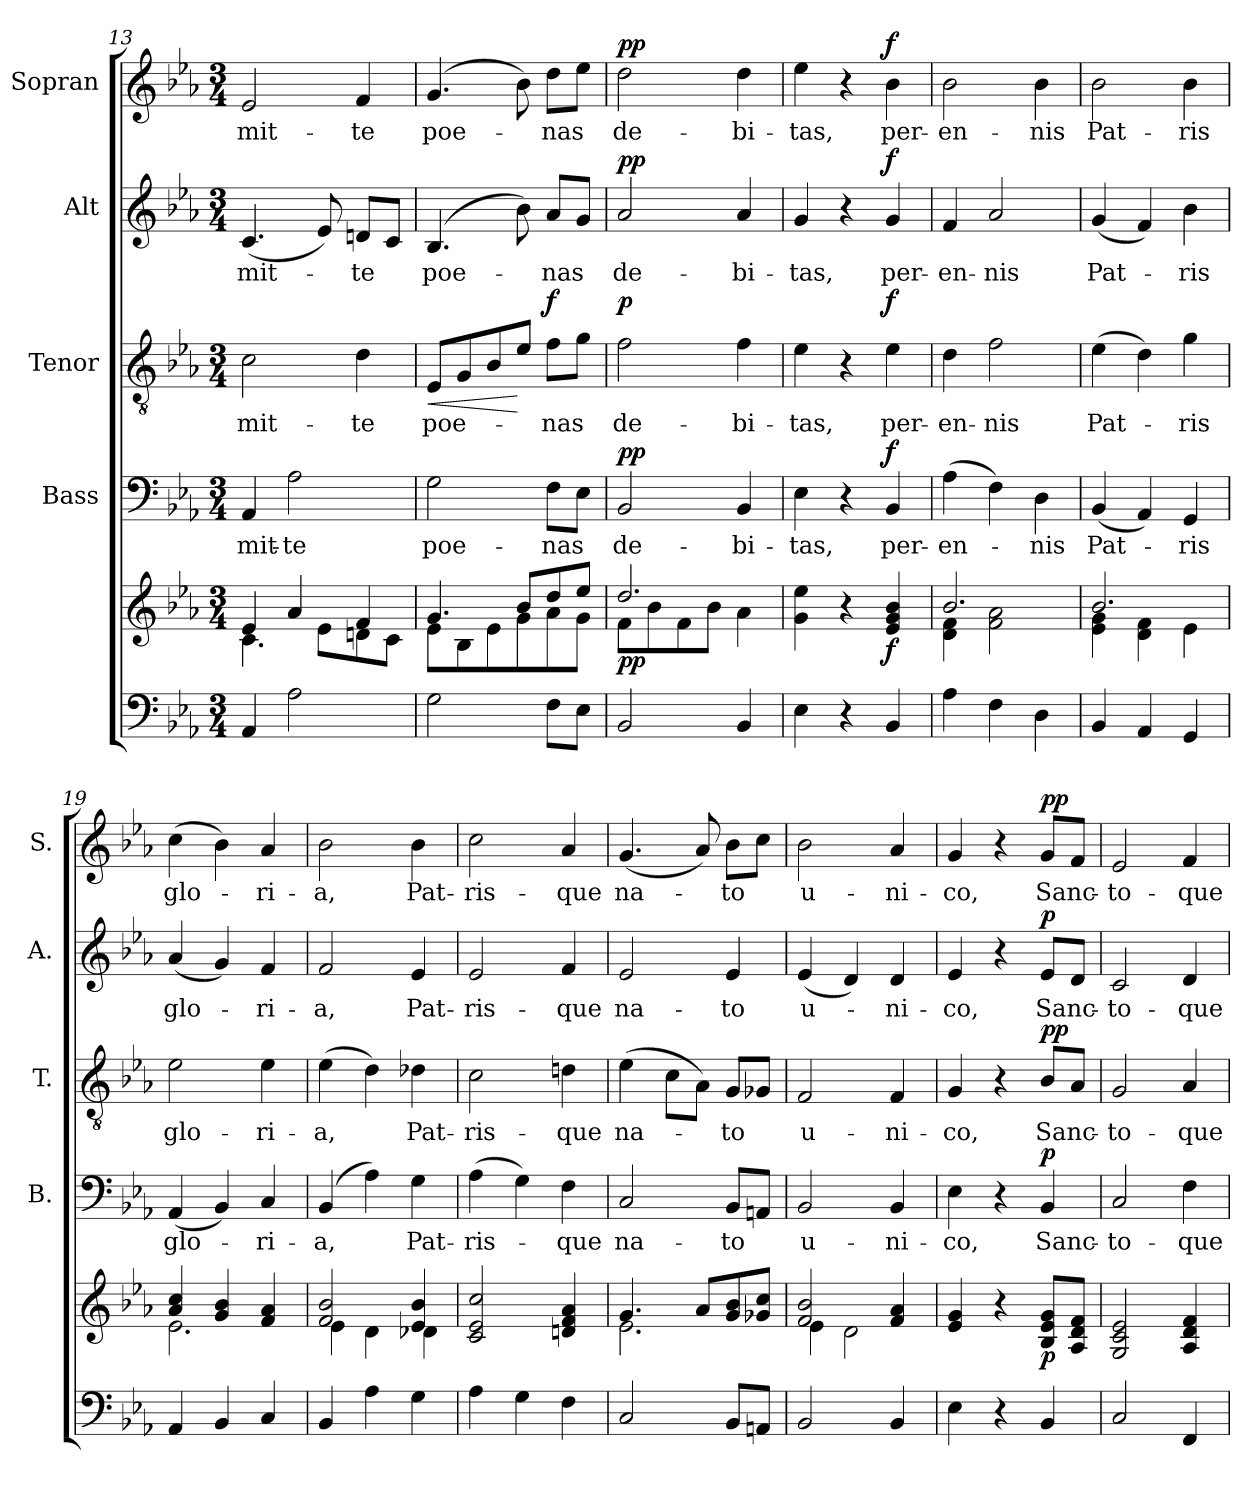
**kern	**kern	**dynam	**kern	**text	**dynam	**kern	**text	**dynam	**kern	**text	**dynam	**kern	**text	**dynam
*part5	*part5	*part5	*part4	*part4	*part4	*part3	*part3	*part3	*part2	*part2	*part2	*part1	*part1	*part1
*staff6	*staff5	*staff5/6	*staff4	*staff4	*staff4	*staff3	*staff3	*staff3	*staff2	*staff2	*staff2	*staff1	*staff1	*staff1
*	*	*	*I"Bass	*	*	*I"Tenor	*	*	*I"Alt	*	*	*I"Sopran	*	*
*	*	*	*I'B.	*	*	*I'T.	*	*	*I'A.	*	*	*I'S.	*	*
*clefF4	*clefG2	*	*clefF4	*	*	*clefGv2	*	*	*clefG2	*	*	*clefG2	*	*
*k[b-e-a-]	*k[b-e-a-]	*	*k[b-e-a-]	*	*	*k[b-e-a-]	*	*	*k[b-e-a-]	*	*	*k[b-e-a-]	*	*
*E-:	*E-:	*	*E-:	*	*	*E-:	*	*	*E-:	*	*	*E-:	*	*
*M3/4	*M3/4	*	*M3/4	*	*	*M3/4	*	*	*M3/4	*	*	*M3/4	*	*
=13	=13	=13	=13	=13	=13	=13	=13	=13	=13	=13	=13	=13	=13	=13
*	*^	*	*	*	*	*	*	*	*	*	*	*	*	*
!	!	!	!	!	!LO:LY:b	!	!	!LO:LY:b	!	!	!LO:LY:b	!	!	!LO:LY:b	!
4AA-/	4e-/	4.c\	.	4AA-/	-mit-	.	2c\	-mit-	.	(<4.c/	-mit-	.	2e-/	-mit-	.
!	!	!	!	!	!LO:LY:b	!	!	!	!	!	!	!	!	!	!
2A-\	4a-/	.	.	2A-\	-te	.	.	.	.	.	.	.	.	.	.
.	.	8e-\L	.	.	.	.	.	.	.	8e-/)	.	.	.	.	.
!	!	!	!	!	!	!	!	!LO:LY:b	!	!	!LO:LY:b	!	!	!LO:LY:b	!
.	4f/	8dn\	.	.	.	.	4d\	-te	.	8dn/L	-te	.	4f/	-te	.
.	.	8c\J	.	.	.	.	.	.	.	8c/J	.	.	.	.	.
=14	=14	=14	=14	=14	=14	=14	=14	=14	=14	=14	=14	=14	=14	=14	=14
!	!	!	!	!	!LO:LY:b	!	!	!LO:LY:b	!LO:HP:b	!	!LO:LY:b	!	!	!LO:LY:b	!
2G\	4.g/	8e-\L	.	2G\	poe-	.	8E-/L	poe-	<	(4.B-/	poe-	.	(4.g/	poe-	.
.	.	8B-\	.	.	.	.	8G/	.	.	.	.	.	.	.	.
.	.	8e-\	.	.	.	.	8B-/	.	.	.	.	.	.	.	.
.	8b-/L	8g\	.	.	.	.	8e-/J	.	[	8b-\)	.	.	8b-\)	.	.
!	!	!	!	!	!LO:LY:b	!	!	!LO:LY:b	!LO:DY:a	!	!LO:LY:b	!	!	!LO:LY:b	!
8F\L	8dd/	8a-\	.	8F\L	-nas	.	8f\L	-nas	f	8a-/L	-nas	.	8dd\L	-nas	.
8E-\J	8ee-/J	8g\J	.	8E-\J	.	.	8g\J	.	.	8g/J	.	.	8ee-\J	.	.
=15	=15	=15	=15	=15	=15	=15	=15	=15	=15	=15	=15	=15	=15	=15	=15
!	!	!	!LO:DY:b	!	!LO:LY:b	!LO:DY:a	!	!LO:LY:b	!LO:DY:a	!	!LO:LY:b	!LO:DY:a	!	!LO:LY:b	!LO:DY:a
2BB-/	2.dd/	8f\L	pp	2BB-/	de-	pp	2f\	de-	p	2a-/	de-	pp	2dd\	de-	pp
.	.	8b-\	.	.	.	.	.	.	.	.	.	.	.	.	.
.	.	8f\	.	.	.	.	.	.	.	.	.	.	.	.	.
.	.	8b-\J	.	.	.	.	.	.	.	.	.	.	.	.	.
!	!	!	!	!	!LO:LY:b	!	!	!LO:LY:b	!	!	!LO:LY:b	!	!	!LO:LY:b	!
4BB-/	.	4a-\	.	4BB-/	-bi-	.	4f\	-bi-	.	4a-/	-bi-	.	4dd\	-bi-	.
=16	=16	=16	=16	=16	=16	=16	=16	=16	=16	=16	=16	=16	=16	=16	=16
!	!	!	!	!	!LO:LY:b	!	!	!LO:LY:b	!	!	!LO:LY:b	!	!	!LO:LY:b	!
*	*v	*v	*	*	*	*	*	*	*	*	*	*	*	*	*
4E-\	4g\ 4ee-\	.	4E-\	-tas,	.	4e-\	-tas,	.	4g/	-tas,	.	4ee-\	-tas,	.
4r	4r	.	4r	.	.	4r	.	.	4r	.	.	4r	.	.
!	!	!LO:DY:b	!	!LO:LY:b	!LO:DY:a	!	!LO:LY:b	!LO:DY:a	!	!LO:LY:b	!LO:DY:a	!	!LO:LY:b	!LO:DY:a
4BB-/	4e-/ 4g/ 4b-/	f	4BB-/	per-	f	4e-\	per-	f	4g/	per-	f	4b-\	per-	f
!!LO:PB:g=z
=17	=17	=17	=17	=17	=17	=17	=17	=17	=17	=17	=17	=17	=17	=17
*	*^	*	*	*	*	*	*	*	*	*	*	*	*	*
!	!	!	!	!	!LO:LY:b	!	!	!LO:LY:b	!	!	!LO:LY:b	!	!	!LO:LY:b	!
4A-\	2.b-/	4d\ 4f\	.	(>4A-\	-en-	.	4d\	-en-	.	4f/	-en-	.	2b-\	-en-	.
!	!	!	!	!	!	!	!	!LO:LY:b	!	!	!LO:LY:b	!	!	!	!
4F\	.	2f\ 2a-\	.	4F\)	.	.	2f\	-nis	.	2a-/	-nis	.	.	.	.
!	!	!	!	!	!LO:LY:b	!	!	!	!	!	!	!	!	!LO:LY:b	!
4D\	.	.	.	4D\	-nis	.	.	.	.	.	.	.	4b-\	-nis	.
=18	=18	=18	=18	=18	=18	=18	=18	=18	=18	=18	=18	=18	=18	=18	=18
!	!	!	!	!	!LO:LY:b	!	!	!LO:LY:b	!	!	!LO:LY:b	!	!	!LO:LY:b	!
4BB-/	2.b-/	4e-\ 4g\	.	(<4BB-/	Pat-	.	(>4e-\	Pat-	.	(<4g/	Pat-	.	2b-\	Pat-	.
4AA-/	.	4d\ 4f\	.	4AA-/)	.	.	4d\)	.	.	4f/)	.	.	.	.	.
!	!	!	!	!	!LO:LY:b	!	!	!LO:LY:b	!	!	!LO:LY:b	!	!	!LO:LY:b	!
4GG/	.	4e-\	.	4GG/	-ris	.	4g\	-ris	.	4b-\	-ris	.	4b-\	-ris	.
=19	=19	=19	=19	=19	=19	=19	=19	=19	=19	=19	=19	=19	=19	=19	=19
!	!	!	!	!	!LO:LY:b	!	!	!LO:LY:b	!	!	!LO:LY:b	!	!	!LO:LY:b	!
4AA-/	4a-/ 4cc/	2.e-\	.	(<4AA-/	glo-	.	2e-\	glo-	.	(<4a-/	glo-	.	(>4cc\	glo-	.
4BB-/	4g/ 4b-/	.	.	4BB-/)	.	.	.	.	.	4g/)	.	.	4b-\)	.	.
!	!	!	!	!	!LO:LY:b	!	!	!LO:LY:b	!	!	!LO:LY:b	!	!	!LO:LY:b	!
4C/	4f/ 4a-/	.	.	4C/	-ri-	.	4e-\	-ri-	.	4f/	-ri-	.	4a-/	-ri-	.
=20	=20	=20	=20	=20	=20	=20	=20	=20	=20	=20	=20	=20	=20	=20	=20
!	!	!	!	!	!LO:LY:b	!	!	!LO:LY:b	!	!	!LO:LY:b	!	!	!LO:LY:b	!
4BB-/	2f/ 2b-/	4e-\	.	(4BB-/	-a,	.	(>4e-\	-a,	.	2f/	-a,	.	2b-\	-a,	.
4A-\	.	4d\	.	4A-\)	.	.	4d\)	.	.	.	.	.	.	.	.
!	!	!	!	!	!LO:LY:b	!	!	!LO:LY:b	!	!	!LO:LY:b	!	!	!LO:LY:b	!
4G\	4e-/ 4b-/	4d-X\	.	4G\	Pat-	.	4d-X\	Pat-	.	4e-/	Pat-	.	4b-\	Pat-	.
=21	=21	=21	=21	=21	=21	=21	=21	=21	=21	=21	=21	=21	=21	=21	=21
!	!	!	!	!	!LO:LY:b	!	!	!LO:LY:b	!	!	!LO:LY:b	!	!	!LO:LY:b	!
*	*v	*v	*	*	*	*	*	*	*	*	*	*	*	*	*
4A-\	2c/ 2e-/ 2cc/	.	(>4A-\	-ris-	.	2c\	-ris-	.	2e-/	-ris-	.	2cc\	-ris-	.
4G\	.	.	4G\)	.	.	.	.	.	.	.	.	.	.	.
!	!	!	!	!LO:LY:b	!	!	!LO:LY:b	!	!	!LO:LY:b	!	!	!LO:LY:b	!
4F\	4dn/ 4f/ 4a-/	.	4F\	-que	.	4dn\	-que	.	4f/	-que	.	4a-/	-que	.
=22	=22	=22	=22	=22	=22	=22	=22	=22	=22	=22	=22	=22	=22	=22
*	*^	*	*	*	*	*	*	*	*	*	*	*	*	*
!	!	!	!	!	!LO:LY:b	!	!	!LO:LY:b	!	!	!LO:LY:b	!	!	!LO:LY:b	!
2C/	4.g/	2.e-\	.	2C/	na-	.	(>4e-\	na-	.	2e-/	na-	.	(<4.g/	na-	.
.	.	.	.	.	.	.	8c\L	.	.	.	.	.	.	.	.
.	8a-/L	.	.	.	.	.	8A-\J)	.	.	.	.	.	8a-/)	.	.
!	!	!	!	!	!LO:LY:b	!	!	!LO:LY:b	!	!	!LO:LY:b	!	!	!LO:LY:b	!
8BB-/L	8g/ 8b-/	.	.	8BB-/L	-to	.	8G/L	-to	.	4e-/	-to	.	8b-\L	-to	.
8AAn/J	8g-X/ 8cc/J	.	.	8AAn/J	.	.	8G-X/J	.	.	.	.	.	8cc\J	.	.
=23	=23	=23	=23	=23	=23	=23	=23	=23	=23	=23	=23	=23	=23	=23	=23
!	!	!	!	!	!LO:LY:b	!	!	!LO:LY:b	!	!	!LO:LY:b	!	!	!LO:LY:b	!
2BB-/	2f/ 2b-/	4e-\	.	2BB-/	u-	.	2F/	u-	.	(<4e-/	u-	.	2b-\	u-	.
.	.	2d\	.	.	.	.	.	.	.	4d/)	.	.	.	.	.
!	!	!	!	!	!LO:LY:b	!	!	!LO:LY:b	!	!	!LO:LY:b	!	!	!LO:LY:b	!
4BB-/	4f/ 4a-/	.	.	4BB-/	-ni-	.	4F/	-ni-	.	4d/	-ni-	.	4a-/	-ni-	.
*	*v	*v	*	*	*	*	*	*	*	*	*	*	*	*	*
=24	=24	=24	=24	=24	=24	=24	=24	=24	=24	=24	=24	=24	=24	=24
!	!	!	!	!LO:LY:b	!	!	!LO:LY:b	!	!	!LO:LY:b	!	!	!LO:LY:b	!
4E-\	4e-/ 4g/	.	4E-\	-co,	.	4G/	-co,	.	4e-/	-co,	.	4g/	-co,	.
4r	4r	.	4r	.	.	4r	.	.	4r	.	.	4r	.	.
!	!	!LO:DY:b	!	!LO:LY:b	!LO:DY:a	!	!LO:LY:b	!LO:DY:a	!	!LO:LY:b	!LO:DY:a	!	!LO:LY:b	!LO:DY:a
4BB-/	8B-/ 8e-/ 8g/L	p	4BB-/	Sanc-	p	8B-/L	Sanc-	pp	8e-/L	Sanc-	p	8g/L	Sanc-	pp
.	8A-/ 8d/ 8f/J	.	.	.	.	8A-/J	.	.	8d/J	.	.	8f/J	.	.
=25	=25	=25	=25	=25	=25	=25	=25	=25	=25	=25	=25	=25	=25	=25
!	!	!	!	!LO:LY:b	!	!	!LO:LY:b	!	!	!LO:LY:b	!	!	!LO:LY:b	!
2C/	2G/ 2c/ 2e-/	.	2C/	-to-	.	2G/	-to-	.	2c/	-to-	.	2e-/	-to-	.
!	!	!	!	!LO:LY:b	!	!	!LO:LY:b	!	!	!LO:LY:b	!	!	!LO:LY:b	!
4FF/	4A-/ 4d/ 4f/	.	4F\	-que	.	4A-/	-que	.	4d/	-que	.	4f/	-que	.
=	=	=	=	=	=	=	=	=	=	=	=	=	=	=
*-	*-	*-	*-	*-	*-	*-	*-	*-	*-	*-	*-	*-	*-	*-
